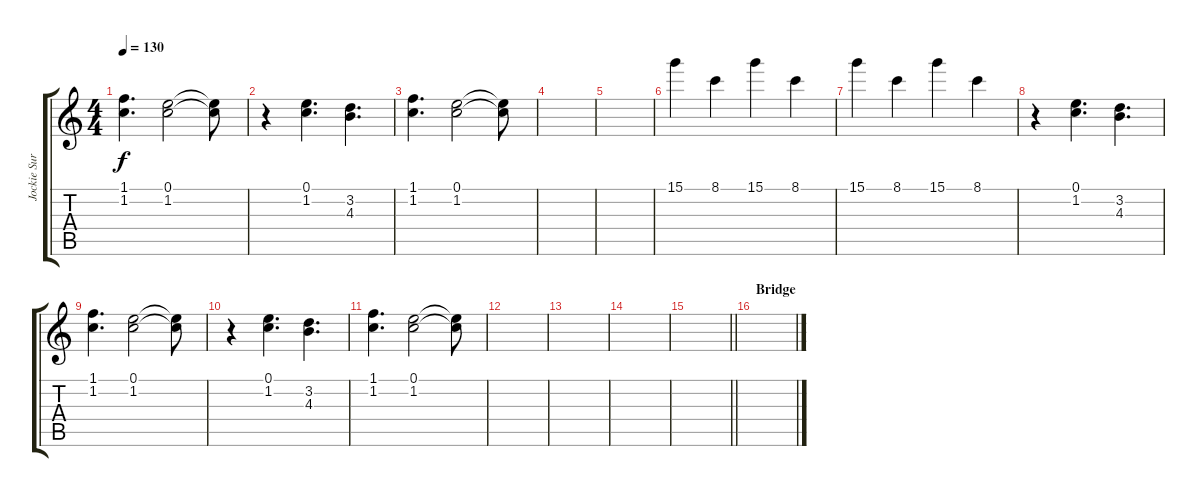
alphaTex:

\track ("Jockie Surjoprajogo" "Jockie Sur") {instrument stringensemble1}
\staff {score tabs}
\tuning (E5 B4 G4 D4 A3 E3) {hide}
\ts (4 4)
\tempo 130
\clef g2
\ks c
(1.1 1.2).4{d dy f} (0.1 1.2).2 (0.1{t} 1.2{t}).8 |
r.4 (0.1 1.2).4{d} (3.2 4.3).4{d} |
(1.1 1.2).4{d} (0.1 1.2).2 (0.1{t} 1.2{t}).8 |
|
|
15.1.4 8.1.4 15.1.4 8.1.4 |
15.1.4 8.1.4 15.1.4 8.1.4 |
r.4 (0.1 1.2).4{d} (3.2 4.3).4{d} |
(1.1 1.2).4{d} (0.1 1.2).2 (0.1{t} 1.2{t}).8 |
r.4 (0.1 1.2).4{d} (3.2 4.3).4{d} |
(1.1 1.2).4{d} (0.1 1.2).2 (0.1{t} 1.2{t}).8 |
|
|
|
\barLineRight lightlight
|
\section ("" "Bridge")
